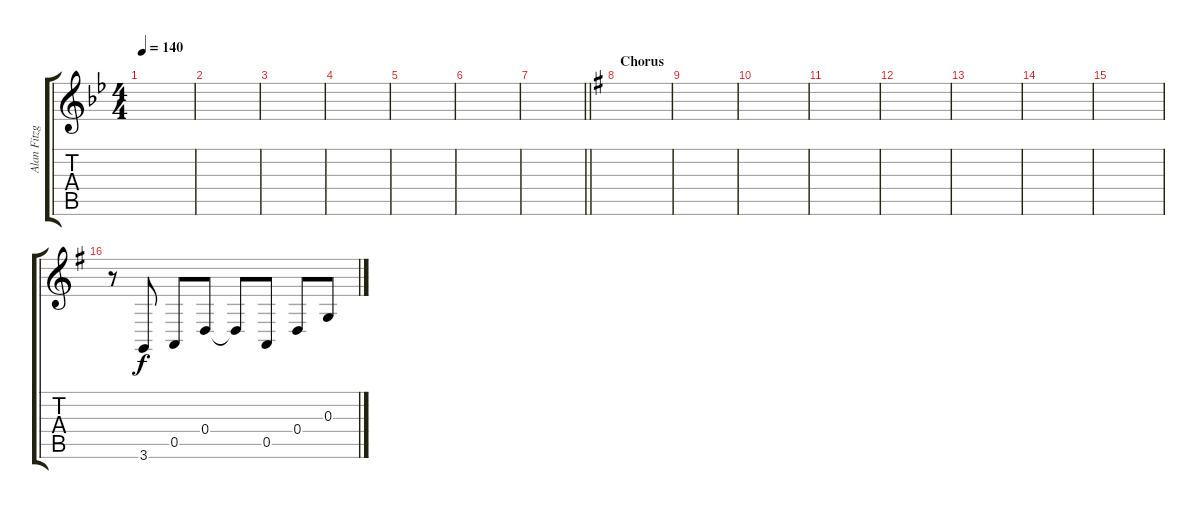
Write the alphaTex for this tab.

\track ("Alan Fitzgerald 1" "Alan Fitzg") {instrument synthstrings1}
\staff {score tabs}
\tuning (E4 B3 G3 D3 A2 E2) {hide}
\ts (4 4)
\tempo 140
\clef g2
\ks bb
|
|
|
|
|
|
\barLineRight lightlight
|
\section ("" "Chorus")
\ks g
|
|
|
|
|
|
|
|
r.8 3.6.8 0.5.8 0.4.8 0.4{t}.8 0.5.8 0.4.8 0.3.8
